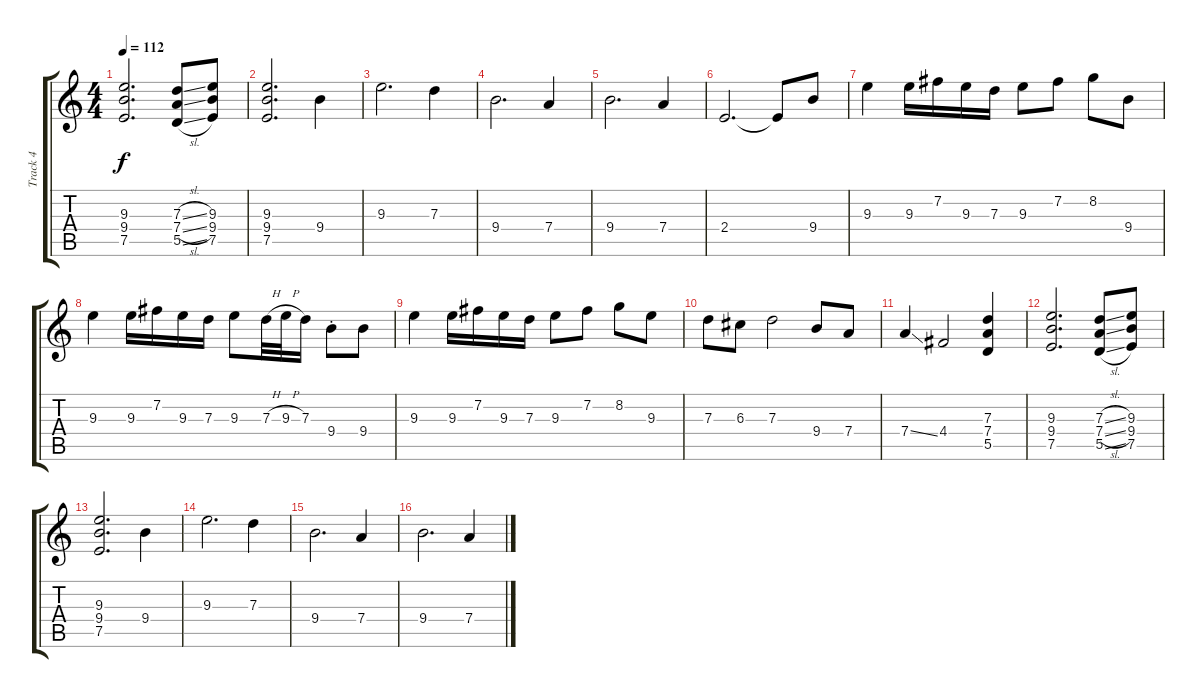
\track ("Track 4" "Track 4") {instrument distortionguitar}
\staff {score tabs}
\tuning (E4 B3 G3 D3 A2 E2) {hide}
\ts (4 4)
\tempo 112
\clef g2
\ks c
(9.3 9.4 7.5).2{d dy f} (7.3{sl} 7.4{sl} 5.5{sl}).8 (9.3 9.4 7.5).8 |
(9.3 9.4 7.5).2{d} 9.4.4 |
9.3.2{d} 7.3.4 |
9.4.2{d} 7.4.4 |
9.4.2{d} 7.4.4 |
2.4.2{d} 2.4{t}.8 9.4.8 |
9.3.4 9.3.16 7.2.16 9.3.16 7.3.16 9.3.8 7.2.8 8.2.8 9.4.8 |
9.3.4 9.3.16 7.2.16 9.3.16 7.3.16 9.3.8 7.3{h}.32 9.3{h}.32 7.3.16 9.4{st}.8 9.4.8 |
9.3.4 9.3.16 7.2.16 9.3.16 7.3.16 9.3.8 7.2.8 8.2.8 9.3.8 |
7.3.8 6.3.8 7.3.2 9.4.8 7.4.8 |
7.4{ss}.4 4.4.2 (7.3 7.4 5.5).4 |
(9.3 9.4 7.5).2{d} (7.3{sl} 7.4{sl} 5.5{sl}).8 (9.3 9.4 7.5).8 |
(9.3 9.4 7.5).2{d} 9.4.4 |
9.3.2{d} 7.3.4 |
9.4.2{d} 7.4.4 |
9.4.2{d} 7.4.4
